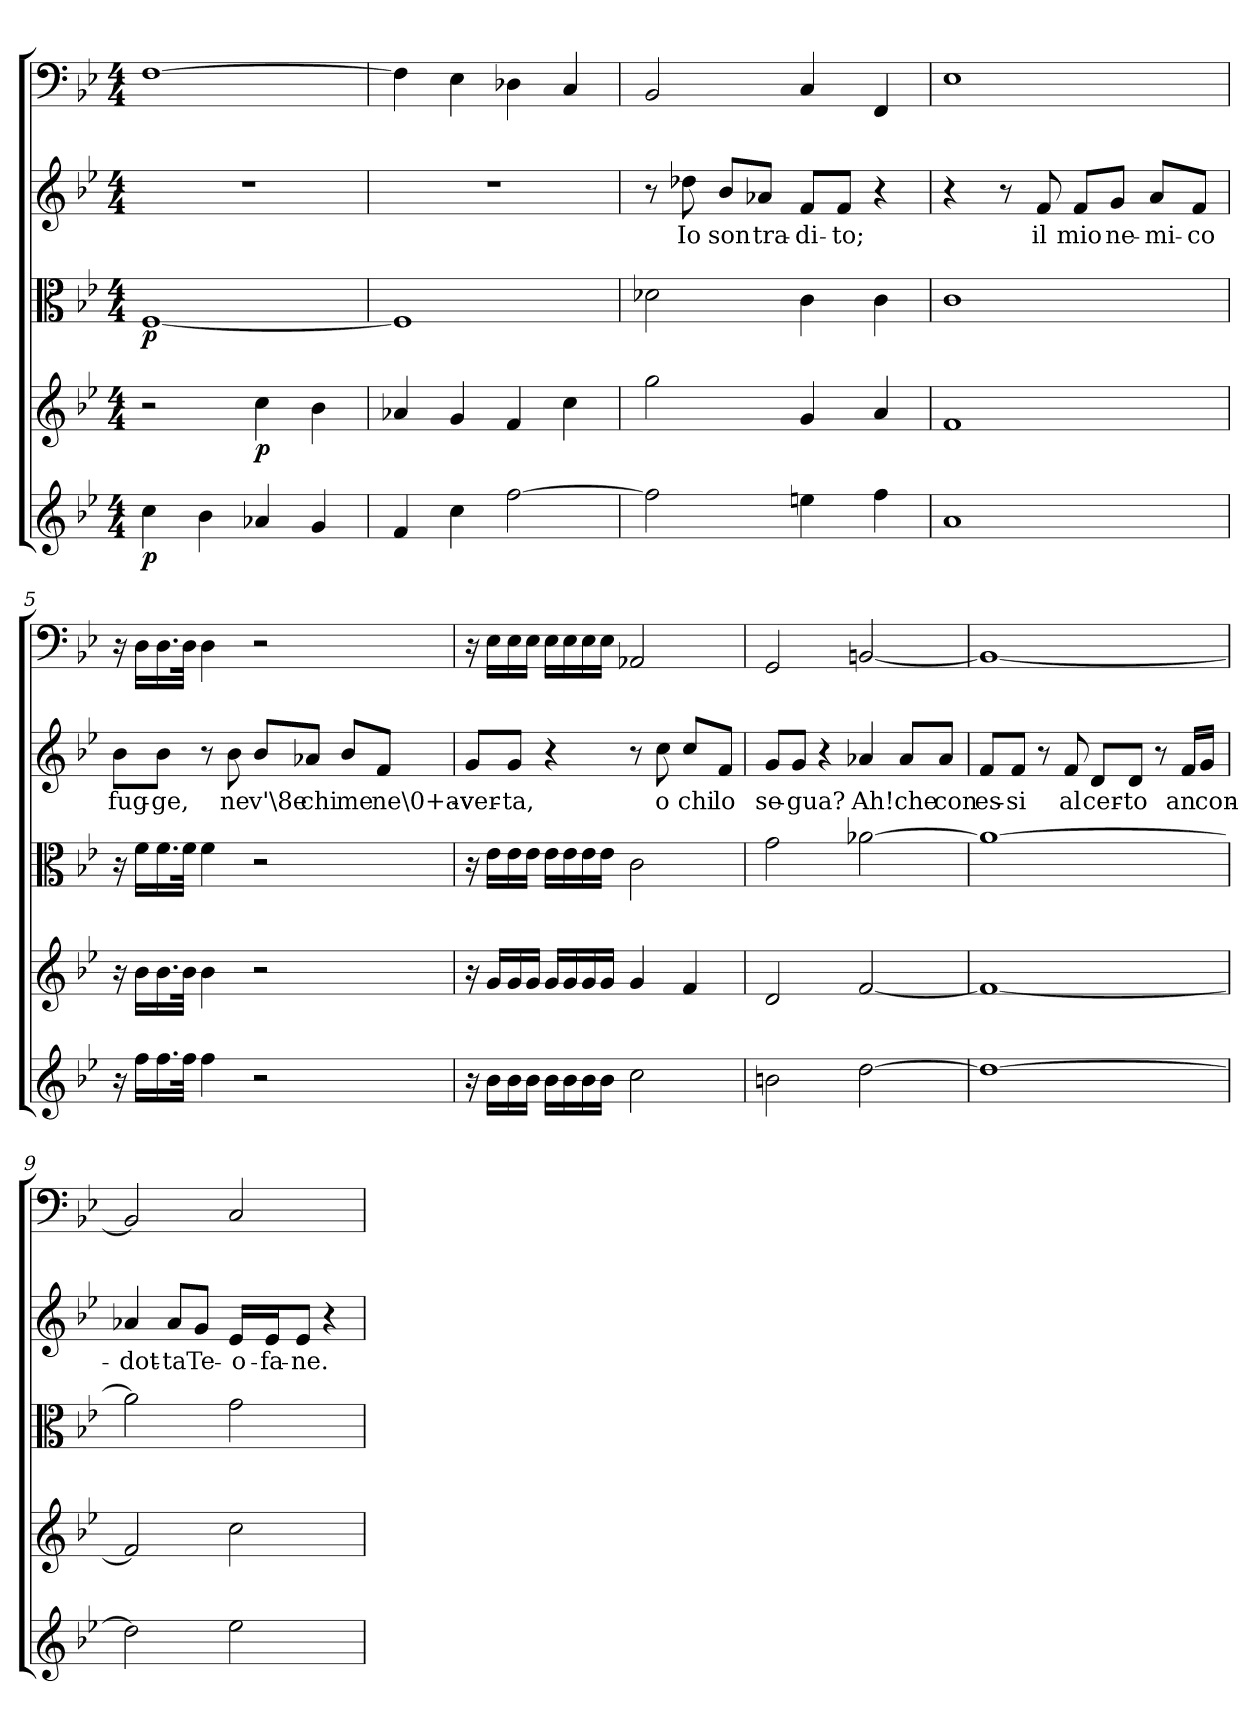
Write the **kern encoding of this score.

**kern	**dynam	**kern	**dynam	**kern	**dynam	**kern	**text	**kern
*part5	*part5	*part4	*part4	*part3	*part3	*part2	*part2	*part1
*staff5	*staff5	*staff4	*staff4	*staff3	*staff3	*staff2	*staff2	*staff1
*clefG2	*	*clefG2	*	*clefC3	*	*clefG2	*	*clefF4
*k[b-e-]	*	*k[b-e-]	*	*k[b-e-]	*	*k[b-e-]	*	*k[b-e-]
*B-:	*	*B-:	*	*B-:	*	*B-:	*	*B-:
*M4/4	*	*M4/4	*	*M4/4	*	*M4/4	*	*M4/4
=1	=1	=1	=1	=1	=1	=1	=1	=1
4cc\	p	2r	.	[1F/	p	1r	.	[1F\
4b-\	.	.	.	.	.	.	.	.
4a-X/	.	4cc\	p	.	.	.	.	.
4g/	.	4b-\	.	.	.	.	.	.
=2	=2	=2	=2	=2	=2	=2	=2	=2
4f/	.	4a-X/	.	1F/]	.	1r	.	4F\]
4cc\	.	4g/	.	.	.	.	.	4E-\
[2ff\	.	4f/	.	.	.	.	.	4D-X\
.	.	4cc\	.	.	.	.	.	4C/
=3	=3	=3	=3	=3	=3	=3	=3	=3
2ff\]	.	2gg\	.	2d-X\	.	8r	.	2BB-/
.	.	.	.	.	.	8dd-X\	Io	.
.	.	.	.	.	.	8b-/L	son	.
.	.	.	.	.	.	8a-X/J	tra-	.
4een\	.	4g/	.	4c\	.	8f/L	-di-	4C/
.	.	.	.	.	.	8f/J	-to;	.
4ff\	.	4a/	.	4c\	.	4r	.	4FF/
=4	=4	=4	=4	=4	=4	=4	=4	=4
1a/	.	1f/	.	1c\	.	4r	.	1E-\
.	.	.	.	.	.	8r	.	.
.	.	.	.	.	.	8f/	il	.
.	.	.	.	.	.	8f/L	mio	.
.	.	.	.	.	.	8g/J	ne-	.
.	.	.	.	.	.	8a/L	-mi-	.
.	.	.	.	.	.	8f/J	-co	.
=5	=5	=5	=5	=5	=5	=5	=5	=5
16r	.	16r	.	16r	.	8b-\L	fug-	16r
16ff\LL	.	16b-\LL	.	16f\LL	.	.	.	16D\LL
16.ff\	.	16.b-\	.	16.f\	.	8b-\J	-ge,	16.D\
32ff\JJk	.	32b-\JJk	.	32f\JJk	.	.	.	32D\JJk
4ff\	.	4b-\	.	4f\	.	8r	.	4D\
.	.	.	.	.	.	8b-\	ne	.
2r	.	2r	.	2r	.	8b-/L	v'\8e	2r
.	.	.	.	.	.	8a-X/J	chi	.
.	.	.	.	.	.	8b-/L	me	.
.	.	.	.	.	.	8f/J	ne\0+av-	.
=6	=6	=6	=6	=6	=6	=6	=6	=6
16r	.	16r	.	16r	.	8g/L	-ver-	16r
16b-\LL	.	16g/LL	.	16e-\LL	.	.	.	16E-\LL
16b-\	.	16g/	.	16e-\	.	8g/J	-ta,	16E-\
16b-\JJ	.	16g/JJ	.	16e-\JJ	.	.	.	16E-\JJ
16b-\LL	.	16g/LL	.	16e-\LL	.	4r	.	16E-\LL
16b-\	.	16g/	.	16e-\	.	.	.	16E-\
16b-\	.	16g/	.	16e-\	.	.	.	16E-\
16b-\JJ	.	16g/JJ	.	16e-\JJ	.	.	.	16E-\JJ
2cc\	.	4g/	.	2c\	.	8r	.	2AA-X/
.	.	.	.	.	.	8cc\	o	.
.	.	4f/	.	.	.	8cc/L	chi	.
.	.	.	.	.	.	8f/J	lo	.
=7	=7	=7	=7	=7	=7	=7	=7	=7
2bn\	.	2d/	.	2g\	.	8g/L	se-	2GG/
.	.	.	.	.	.	8g/J	-gua?	.
.	.	.	.	.	.	4r	.	.
[2dd\	.	[2f/	.	[2a-X\	.	4a-X/	Ah!	[2BBn/
.	.	.	.	.	.	8a-/L	che	.
.	.	.	.	.	.	8a-/J	con	.
=8	=8	=8	=8	=8	=8	=8	=8	=8
1dd\_	.	1f/_	.	1a-\_	.	8f/L	es-	1BB/_
.	.	.	.	.	.	8f/J	-si	.
.	.	.	.	.	.	8r	.	.
.	.	.	.	.	.	8f/	al	.
.	.	.	.	.	.	8d/L	cer-	.
.	.	.	.	.	.	8d/J	-to	.
.	.	.	.	.	.	8r	.	.
.	.	.	.	.	.	16f/LL	an	.
.	.	.	.	.	.	16g/JJ	con-	.
=9	=9	=9	=9	=9	=9	=9	=9	=9
2dd\]	.	2f/]	.	2a-\]	.	4a-X/	-dot-	2BB/]
.	.	.	.	.	.	8a-/L	-ta	.
.	.	.	.	.	.	8g/J	Te-	.
2ee-\	.	2cc\	.	2g\	.	16e-/LL	-o-	2C/
.	.	.	.	.	.	16e-/J	-fa-	.
.	.	.	.	.	.	8e-/J	-ne.	.
.	.	.	.	.	.	4r	.	.
=	=	=	=	=	=	=	=	=
*-	*-	*-	*-	*-	*-	*-	*-	*-
